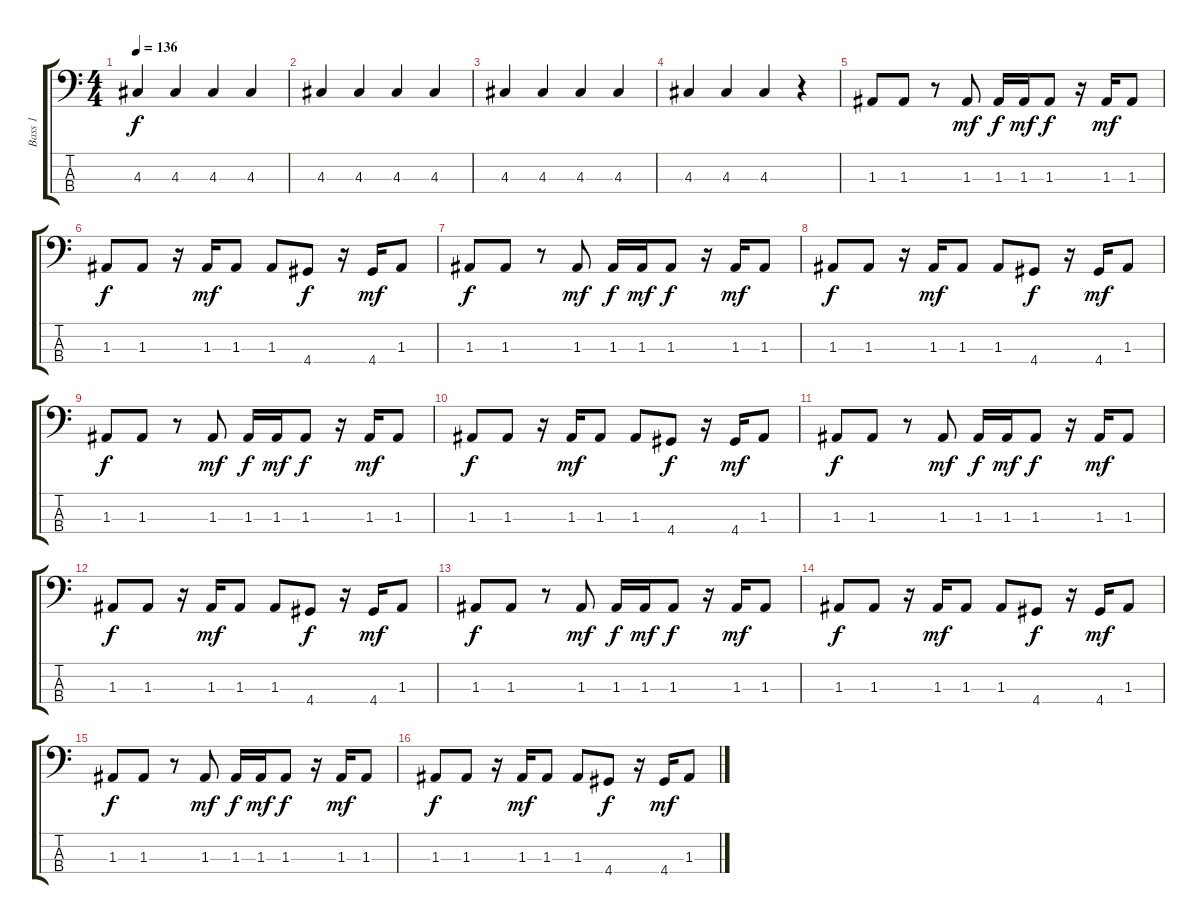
\track ("Bass 1" "Bass 1") {instrument synthbass2}
\staff {score tabs}
\tuning (G2 D2 A1 E1) {hide}
\ts (4 4)
\tempo 136
\clef f4
\ks c
4.3.4{dy f instrument synthbass2} 4.3.4 4.3.4 4.3.4 |
4.3.4 4.3.4 4.3.4 4.3.4 |
4.3.4 4.3.4 4.3.4 4.3.4 |
4.3.4 4.3.4 4.3.4 r.4 |
1.3.8 1.3.8 r.8 1.3.8{dy mf} 1.3.16{dy f} 1.3.16{dy mf} 1.3.8{dy f} r.16 1.3.16{dy mf} 1.3.8 |
1.3.8{dy f} 1.3.8 r.16 1.3.16{dy mf} 1.3.8 1.3.8 4.4.8{dy f} r.16 4.4.16{dy mf} 1.3.8 |
1.3.8{dy f} 1.3.8 r.8 1.3.8{dy mf} 1.3.16{dy f} 1.3.16{dy mf} 1.3.8{dy f} r.16 1.3.16{dy mf} 1.3.8 |
1.3.8{dy f} 1.3.8 r.16 1.3.16{dy mf} 1.3.8 1.3.8 4.4.8{dy f} r.16 4.4.16{dy mf} 1.3.8 |
1.3.8{dy f} 1.3.8 r.8 1.3.8{dy mf} 1.3.16{dy f} 1.3.16{dy mf} 1.3.8{dy f} r.16 1.3.16{dy mf} 1.3.8 |
1.3.8{dy f} 1.3.8 r.16 1.3.16{dy mf} 1.3.8 1.3.8 4.4.8{dy f} r.16 4.4.16{dy mf} 1.3.8 |
1.3.8{dy f} 1.3.8 r.8 1.3.8{dy mf} 1.3.16{dy f} 1.3.16{dy mf} 1.3.8{dy f} r.16 1.3.16{dy mf} 1.3.8 |
1.3.8{dy f} 1.3.8 r.16 1.3.16{dy mf} 1.3.8 1.3.8 4.4.8{dy f} r.16 4.4.16{dy mf} 1.3.8 |
1.3.8{dy f} 1.3.8 r.8 1.3.8{dy mf} 1.3.16{dy f} 1.3.16{dy mf} 1.3.8{dy f} r.16 1.3.16{dy mf} 1.3.8 |
1.3.8{dy f} 1.3.8 r.16 1.3.16{dy mf} 1.3.8 1.3.8 4.4.8{dy f} r.16 4.4.16{dy mf} 1.3.8 |
1.3.8{dy f} 1.3.8 r.8 1.3.8{dy mf} 1.3.16{dy f} 1.3.16{dy mf} 1.3.8{dy f} r.16 1.3.16{dy mf} 1.3.8 |
1.3.8{dy f} 1.3.8 r.16 1.3.16{dy mf} 1.3.8 1.3.8 4.4.8{dy f} r.16 4.4.16{dy mf} 1.3.8
